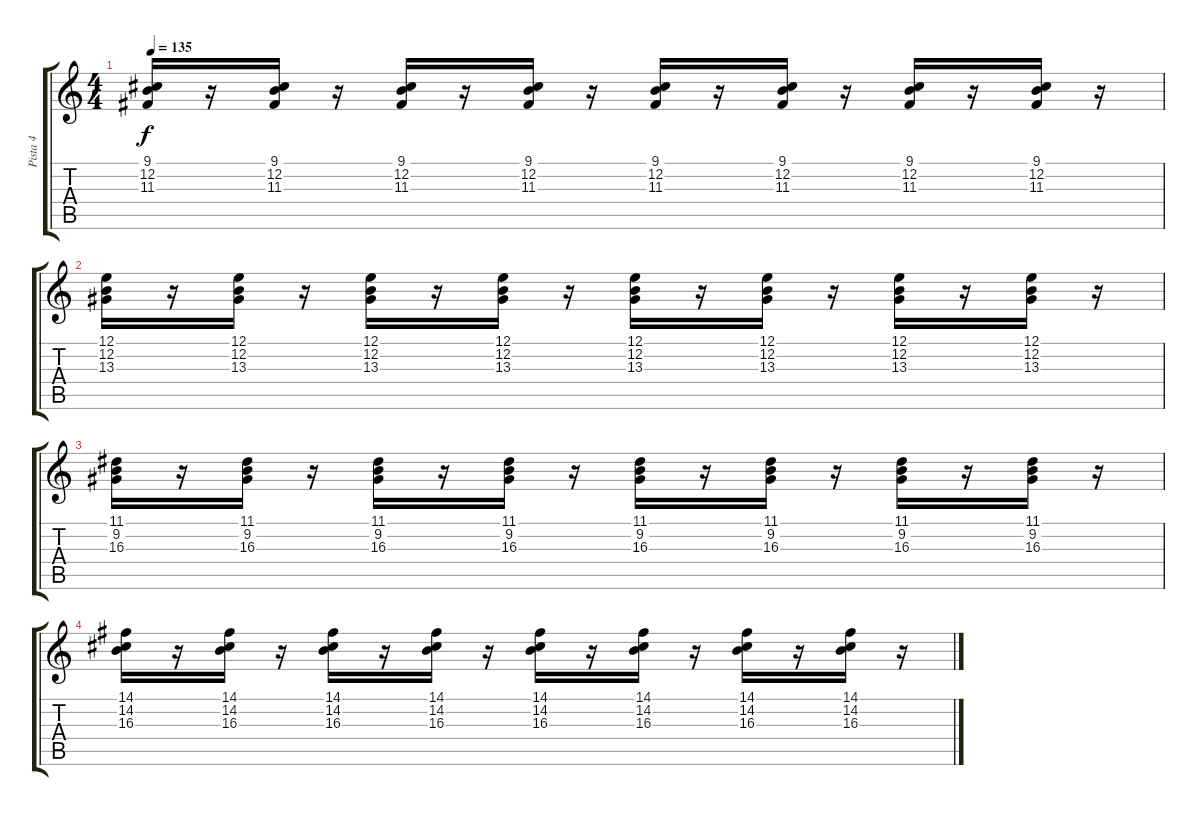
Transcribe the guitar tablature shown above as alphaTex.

\track ("Pista 4" "Pista 4") {instrument percussiveorgan}
\staff {score tabs}
\tuning (E4 B3 G3 D3 A2 E2) {hide}
\ts (4 4)
\tempo 135
\clef g2
\ks c
(9.1 12.2 11.3).16{dy f} r.16 (9.1 12.2 11.3).16 r.16 (9.1 12.2 11.3).16 r.16 (9.1 12.2 11.3).16 r.16 (9.1 12.2 11.3).16 r.16 (9.1 12.2 11.3).16 r.16 (9.1 12.2 11.3).16 r.16 (9.1 12.2 11.3).16 r.16 |
(12.1 12.2 13.3).16 r.16 (12.1 12.2 13.3).16 r.16 (12.1 12.2 13.3).16 r.16 (12.1 12.2 13.3).16 r.16 (12.1 12.2 13.3).16 r.16 (12.1 12.2 13.3).16 r.16 (12.1 12.2 13.3).16 r.16 (12.1 12.2 13.3).16 r.16 |
(11.1 9.2 16.3).16 r.16 (11.1 9.2 16.3).16 r.16 (11.1 9.2 16.3).16 r.16 (11.1 9.2 16.3).16 r.16 (11.1 9.2 16.3).16 r.16 (11.1 9.2 16.3).16 r.16 (11.1 9.2 16.3).16 r.16 (11.1 9.2 16.3).16 r.16 |
(14.1 14.2 16.3).16 r.16 (14.1 14.2 16.3).16 r.16 (14.1 14.2 16.3).16 r.16 (14.1 14.2 16.3).16 r.16 (14.1 14.2 16.3).16 r.16 (14.1 14.2 16.3).16 r.16 (14.1 14.2 16.3).16 r.16 (14.1 14.2 16.3).16 r.16
